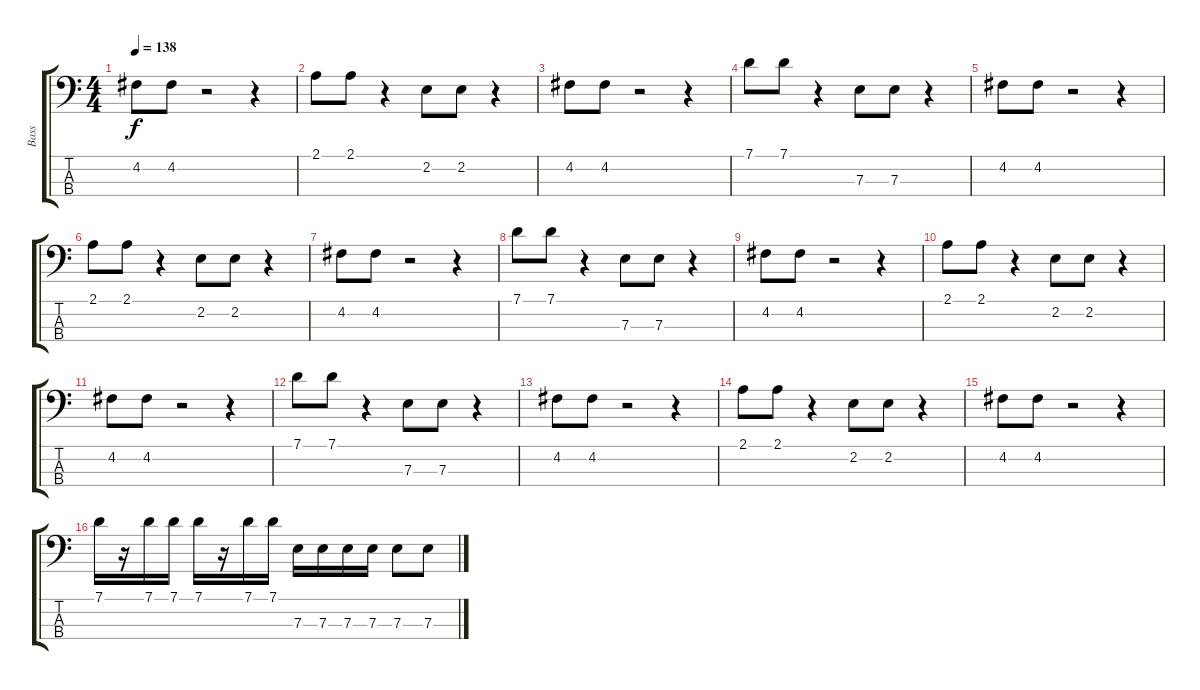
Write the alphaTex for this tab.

\track ("Bass" "Bass") {instrument electricbassfinger}
\staff {score tabs}
\tuning (G2 D2 A1 E1) {hide}
\ts (4 4)
\tempo 138
\clef f4
\ks c
4.2.8{dy f instrument electricbassfinger} 4.2.8 r.2 r.4 |
2.1.8 2.1.8 r.4 2.2.8 2.2.8 r.4 |
4.2.8 4.2.8 r.2 r.4 |
7.1.8 7.1.8 r.4 7.3.8 7.3.8 r.4 |
4.2.8 4.2.8 r.2 r.4 |
2.1.8 2.1.8 r.4 2.2.8 2.2.8 r.4 |
4.2.8 4.2.8 r.2 r.4 |
7.1.8 7.1.8 r.4 7.3.8 7.3.8 r.4 |
4.2.8 4.2.8 r.2 r.4 |
2.1.8 2.1.8 r.4 2.2.8 2.2.8 r.4 |
4.2.8 4.2.8 r.2 r.4 |
7.1.8 7.1.8 r.4 7.3.8 7.3.8 r.4 |
4.2.8 4.2.8 r.2 r.4 |
2.1.8 2.1.8 r.4 2.2.8 2.2.8 r.4 |
4.2.8 4.2.8 r.2 r.4 |
7.1.16 r.16 7.1.16 7.1.16 7.1.16 r.16 7.1.16 7.1.16 7.3.16 7.3.16 7.3.16 7.3.16 7.3.8 7.3.8
